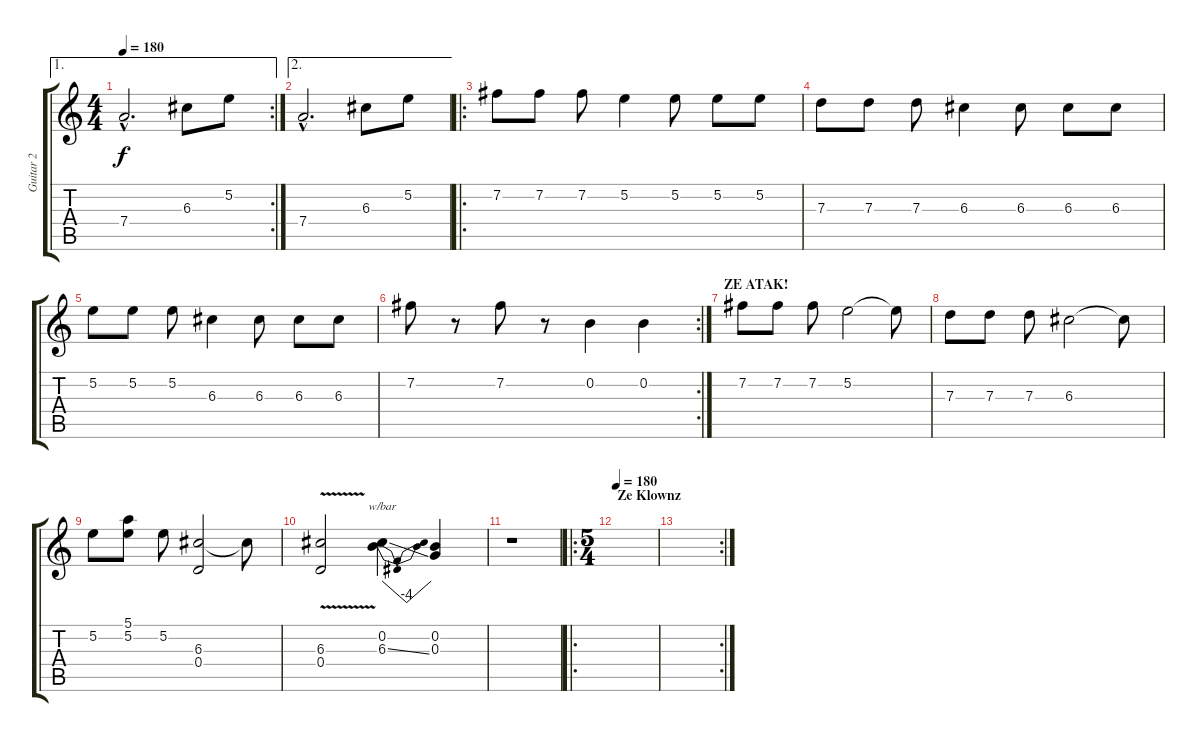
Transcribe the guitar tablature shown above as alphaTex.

\track ("Guitar 2" "Guitar 2") {instrument distortionguitar}
\staff {score tabs}
\tuning (E4 B3 G3 D3 A2 E2) {hide}
\ae 1
\rc 2
\ts (4 4)
\tempo 180
\clef g2
\ks c
7.4{hac}.2{d dy f} 6.3.8 5.2.8 |
\ae 2
7.4{hac}.2{d} 6.3.8 5.2.8 |
\ro
7.2.8 7.2.8 7.2.8 5.2.4 5.2.8 5.2.8 5.2.8 |
7.3.8 7.3.8 7.3.8 6.3.4 6.3.8 6.3.8 6.3.8 |
5.2.8 5.2.8 5.2.8 6.3.4 6.3.8 6.3.8 6.3.8 |
\rc 2
7.2.8 r.8 7.2.8 r.8 0.2.4 0.2.4 |
\section ("" "ZE ATAK!")
7.2.8 7.2.8 7.2.8 5.2.2 5.2{t}.8 |
7.3.8 7.3.8 7.3.8 6.3.2 6.3{t}.8 |
5.2.8 (5.1 5.2).8 5.2.8 (6.3 0.4).2 6.3{t}.8 |
(6.3{v} 0.4{v}).2 (0.2 6.3{ss}).4{tbe (dip default 0 0 30 -16 60 0)} (0.2 0.3).4 |
r.1 |
\ro
\ts (5 4)
\section ("" "Ze Klownz")
\tempo 180
|
\rc 2
